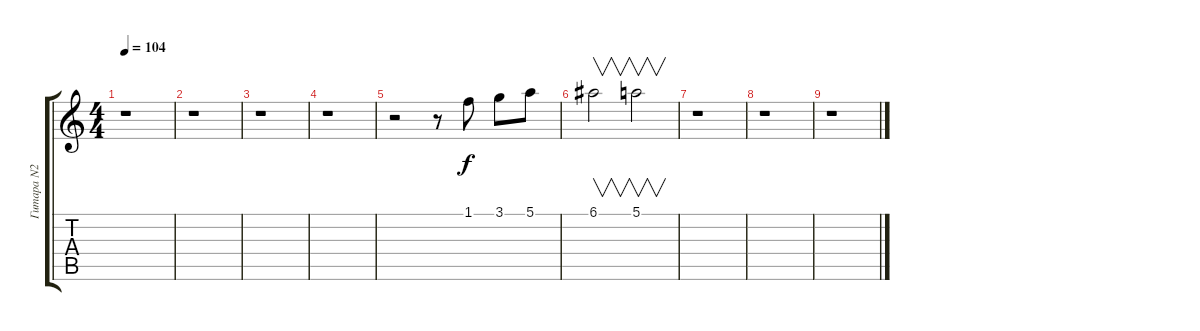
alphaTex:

\track ("Гитара N2" "Гитара N2") {instrument acousticguitarsteel}
\staff {score tabs}
\tuning (E4 B3 G3 D3 A2 E2) {hide}
\ts (4 4)
\tempo 104
\clef g2
\ks c
r.1{dy f} |
r.1 |
r.1 |
r.1 |
r.2 r.8 1.1.8 3.1.8 5.1.8 |
6.1.2{v} 5.1.2{v} |
r.1 |
r.1 |
r.1
